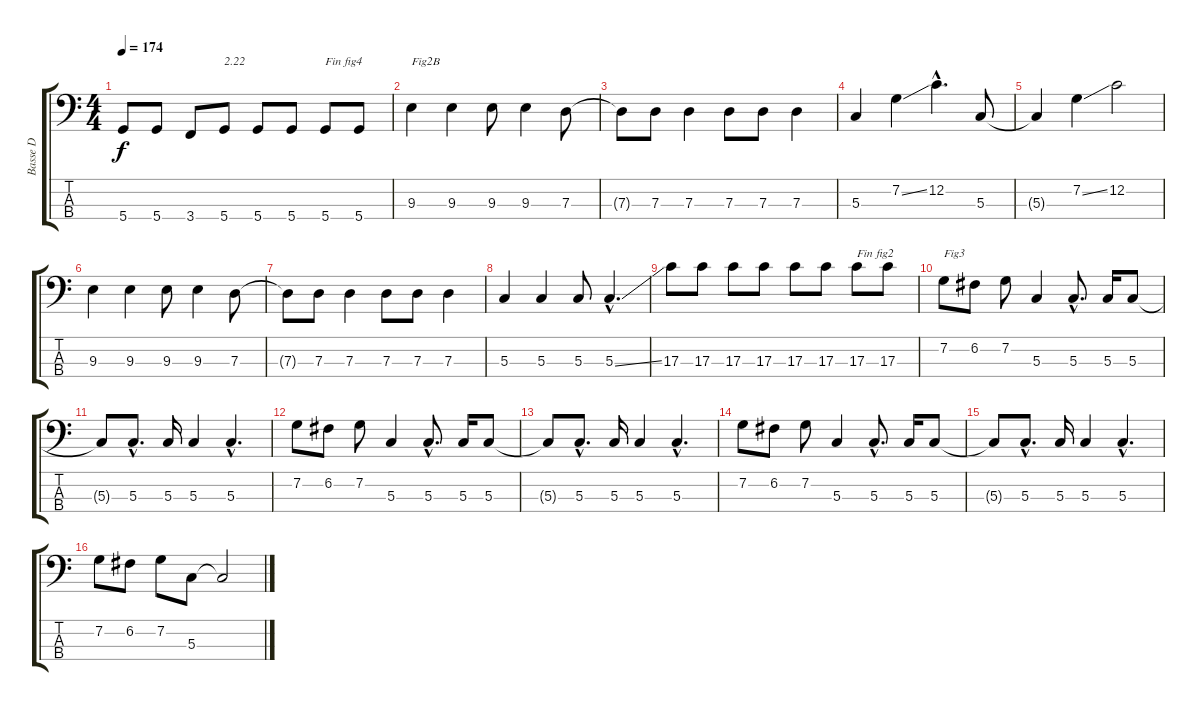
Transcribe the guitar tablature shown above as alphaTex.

\track ("Basse D" "Basse D") {instrument electricbassfinger}
\staff {score tabs}
\tuning (F2 C2 G1 D1) {hide}
\ts (4 4)
\tempo 174
\clef f4
\ks c
5.4.8{dy f} 5.4.8 3.4.8 5.4.8{txt "2.22"} 5.4.8 5.4.8 5.4.8{txt "Fin fig4"} 5.4.8 |
9.3.4{txt "Fig2B"} 9.3.4 9.3.8 9.3.4 7.3.8 |
7.3{t}.8 7.3.8 7.3.4 7.3.8 7.3.8 7.3.4 |
5.3.4 7.2{ss}.4 12.2{hac}.4{d} 5.3.8 |
5.3{t}.4 7.2{ss}.4 12.2.2 |
9.3.4 9.3.4 9.3.8 9.3.4 7.3.8 |
7.3{t}.8 7.3.8 7.3.4 7.3.8 7.3.8 7.3.4 |
5.3.4 5.3.4 5.3.8 5.3{ss hac}.4{d} |
17.3.8 17.3.8 17.3.8 17.3.8 17.3.8 17.3.8 17.3.8{txt "Fin fig2"} 17.3.8 |
7.2.8{txt "Fig3"} 6.2.8 7.2.8 5.3.4 5.3{hac}.8{d} 5.3.16 5.3.8 |
5.3{t}.8 5.3{hac}.8{d} 5.3.16 5.3.4 5.3{hac}.4{d} |
7.2.8 6.2.8 7.2.8 5.3.4 5.3{hac}.8{d} 5.3.16 5.3.8 |
5.3{t}.8 5.3{hac}.8{d} 5.3.16 5.3.4 5.3{hac}.4{d} |
7.2.8 6.2.8 7.2.8 5.3.4 5.3{hac}.8{d} 5.3.16 5.3.8 |
5.3{t}.8 5.3{hac}.8{d} 5.3.16 5.3.4 5.3{hac}.4{d} |
7.2.8 6.2.8 7.2.8 5.3.8 5.3{t}.2
